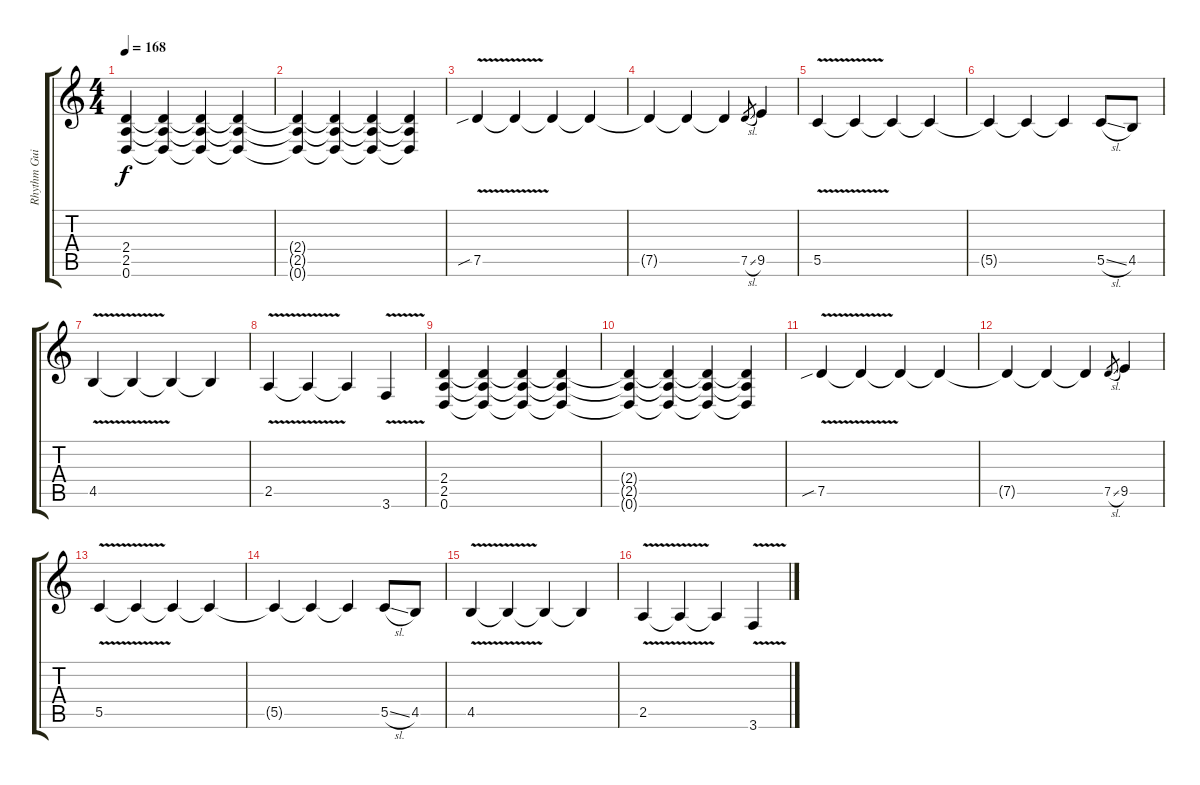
\track ("Rhythm Guitar (right)" "Rhythm Gui") {instrument overdrivenguitar}
\staff {score tabs}
\tuning (D4 A3 F3 C3 G2 D2) {hide}
\ts (4 4)
\tempo 168
\clef g2
\ks c
(2.4 2.5 0.6).4{dy f instrument overdrivenguitar} (2.4{t} 2.5{t} 0.6{t}).4 (2.4{t} 2.5{t} 0.6{t}).4 (2.4{t} 2.5{t} 0.6{t}).4 |
(2.4{t} 2.5{t} 0.6{t}).4 (2.4{t} 2.5{t} 0.6{t}).4 (2.4{t} 2.5{t} 0.6{t}).4 (2.4{t} 2.5{t} 0.6{t}).4 |
7.5{v sib}.4 7.5{t}.4 7.5{t}.4 7.5{t}.4 |
7.5{t}.4 7.5{t}.4 7.5{t}.4 7.5{sl}.8{gr} 9.5.4 |
5.5{v}.4 5.5{t}.4 5.5{t}.4 5.5{t}.4 |
5.5{t}.4 5.5{t}.4 5.5{t}.4 5.5{sl}.8 4.5.8 |
4.5{v}.4 4.5{t}.4 4.5{t}.4 4.5{t}.4 |
2.5{v}.4 2.5{t}.4 2.5{t}.4 3.6{v}.4 |
(2.4 2.5 0.6).4 (2.4{t} 2.5{t} 0.6{t}).4 (2.4{t} 2.5{t} 0.6{t}).4 (2.4{t} 2.5{t} 0.6{t}).4 |
(2.4{t} 2.5{t} 0.6{t}).4 (2.4{t} 2.5{t} 0.6{t}).4 (2.4{t} 2.5{t} 0.6{t}).4 (2.4{t} 2.5{t} 0.6{t}).4 |
7.5{v sib}.4 7.5{t}.4 7.5{t}.4 7.5{t}.4 |
7.5{t}.4 7.5{t}.4 7.5{t}.4 7.5{sl}.8{gr} 9.5.4 |
5.5{v}.4 5.5{t}.4 5.5{t}.4 5.5{t}.4 |
5.5{t}.4 5.5{t}.4 5.5{t}.4 5.5{sl}.8 4.5.8 |
4.5{v}.4 4.5{t}.4 4.5{t}.4 4.5{t}.4 |
2.5{v}.4 2.5{t}.4 2.5{t}.4 3.6{v}.4
